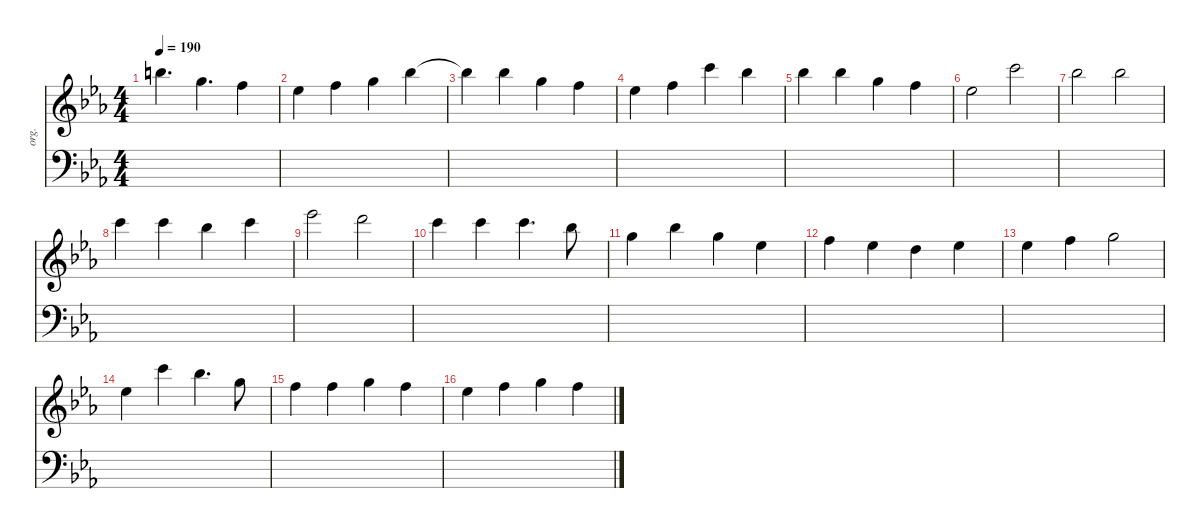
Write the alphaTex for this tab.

\defaultSystemsLayout 4
\hideDynamics
\bracketExtendMode nobrackets
\track ("OrganOrPiano" "org.") {instrument drawbarorgan}
\staff {score}
\tuning (E4 B3 G3 D3 A2 E2)
\ts (4 4)
\tempo 190
\clef g2
\ks cminor
19.1{acc forcenatural}.4{d dy mf beam Down} 15.1{acc forcenatural}.4{d beam Down} 13.1{acc forcenatural}.4{beam Down} |
11.1{acc b}.4{beam Down} 13.1{acc forcenatural}.4{beam Down} 15.1{acc forcenatural}.4{beam Down} 18.1{acc b}.4{beam Down} |
18.1{t acc b}.4{beam Down} 18.1{acc b}.4{beam Down} 15.1{acc forcenatural}.4{beam Down} 13.1{acc forcenatural}.4{beam Down} |
11.1{acc b}.4{beam Down} 13.1{acc forcenatural}.4{beam Down} 20.1{acc forcenatural}.4{beam Down} 18.1{acc b}.4{beam Down} |
18.1{acc b}.4{beam Down} 18.1{acc b}.4{beam Down} 15.1{acc forcenatural}.4{beam Down} 13.1{acc forcenatural}.4{beam Down} |
11.1{acc b}.2{beam Down} 20.1{acc forcenatural}.2{beam Down} |
18.1{acc b}.2{beam Down} 18.1{acc b}.2{beam Down} |
20.1{acc forcenatural}.4{beam Down} 20.1{acc forcenatural}.4{beam Down} 18.1{acc b}.4{beam Down} 20.1{acc forcenatural}.4{beam Down} |
23.1{acc b}.2{beam Down} 22.1{acc forcenatural}.2{beam Down} |
20.1{acc forcenatural}.4{beam Down} 20.1{acc forcenatural}.4{beam Down} 20.1{acc forcenatural}.4{d beam Down} 18.1{acc b}.8{beam Down} |
15.1{acc forcenatural}.4{beam Down} 18.1{acc b}.4{beam Down} 15.1{acc forcenatural}.4{beam Down} 11.1{acc b}.4{beam Down} |
13.1{acc forcenatural}.4{beam Down} 11.1{acc b}.4{beam Down} 10.1{acc forcenatural}.4{beam Down} 11.1{acc b}.4{beam Down} |
11.1{acc b}.4{beam Down} 13.1{acc forcenatural}.4{beam Down} 15.1{acc forcenatural}.2{beam Down} |
11.1{acc b}.4{beam Down} 25.2{acc forcenatural}.4{beam Down} 18.1{acc b}.4{d beam Down} 15.1{acc forcenatural}.8{beam Down} |
13.1{acc forcenatural}.4{beam Down} 13.1{acc forcenatural}.4{beam Down} 15.1{acc forcenatural}.4{beam Down} 13.1{acc forcenatural}.4{beam Down} |
11.1{acc b}.4{beam Down} 13.1{acc forcenatural}.4{beam Down} 15.1{acc forcenatural}.4{beam Down} 13.1{acc forcenatural}.4{beam Down}
\staff {score}
\tuning (G2 D2 A1 E1 B0)
\clef f4
\ottava regular
\simile none
\ks cminor
|
|
|
|
|
|
|
|
|
|
|
|
|
|
|
